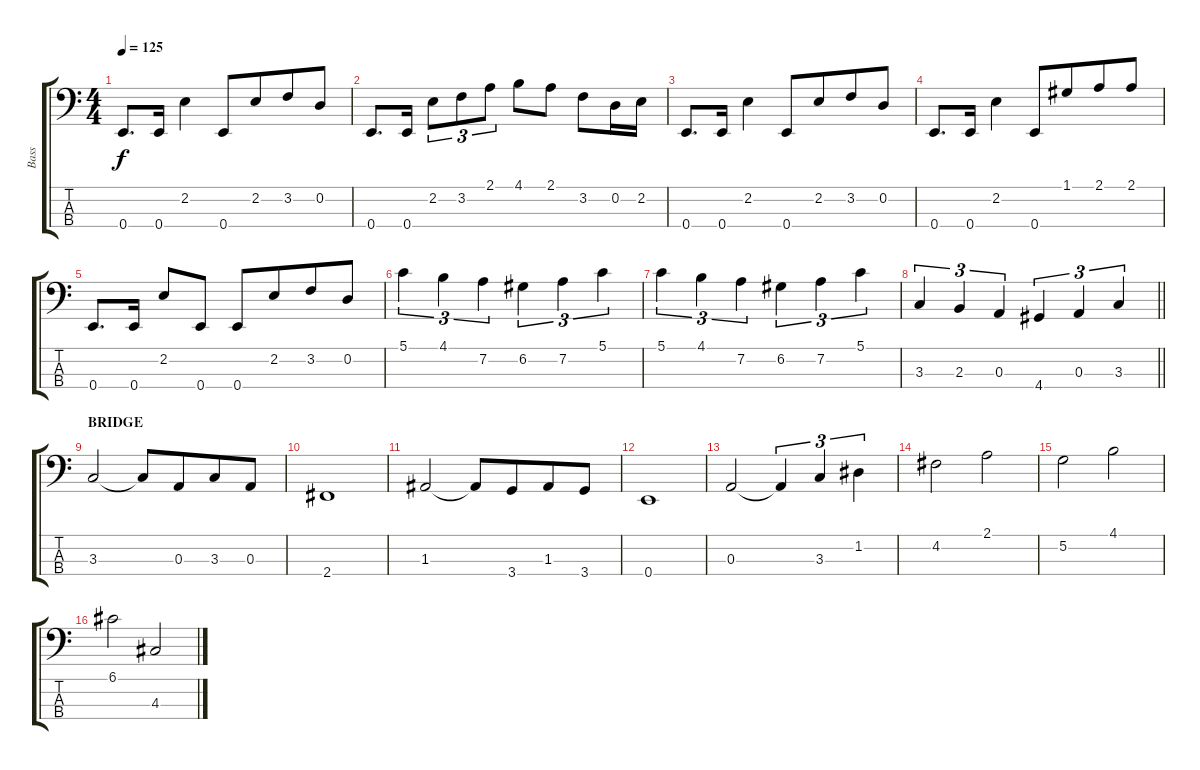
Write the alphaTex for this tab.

\track ("Bass" "Bass") {instrument electricbasspick}
\staff {score tabs}
\tuning (G2 D2 A1 E1) {hide}
\ts (4 4)
\tempo 125
\clef f4
\ks aminor
0.4.8{d dy f} 0.4.16 2.2.4 0.4.8 2.2.8{beam merge} 3.2.8 0.2.8 |
0.4.8{d} 0.4.16 2.2.8{tu (3 2)} 3.2.8{tu (3 2)} 2.1.8{tu (3 2)} 4.1.8 2.1.8 3.2.8 0.2.16 2.2.16 |
0.4.8{d} 0.4.16 2.2.4 0.4.8 2.2.8{beam merge} 3.2.8 0.2.8 |
0.4.8{d} 0.4.16 2.2.4 0.4.8 1.1.8{beam merge} 2.1.8 2.1.8 |
0.4.8{d} 0.4.16 2.2.8 0.4.8 0.4.8 2.2.8{beam merge} 3.2.8 0.2.8 |
5.1.4{tu (3 2)} 4.1.4{tu (3 2)} 7.2.4{tu (3 2)} 6.2.4{tu (3 2)} 7.2.4{tu (3 2)} 5.1.4{tu (3 2)} |
5.1.4{tu (3 2)} 4.1.4{tu (3 2)} 7.2.4{tu (3 2)} 6.2.4{tu (3 2)} 7.2.4{tu (3 2)} 5.1.4{tu (3 2)} |
\barLineRight lightlight
3.3.4{tu (3 2)} 2.3.4{tu (3 2)} 0.3.4{tu (3 2)} 4.4.4{tu (3 2)} 0.3.4{tu (3 2)} 3.3.4{tu (3 2)} |
\section ("" "BRIDGE")
3.3.2 3.3{t}.8 0.3.8{beam merge} 3.3.8 0.3.8 |
2.4.1 |
1.3.2 1.3{t}.8 3.4.8{beam merge} 1.3.8 3.4.8 |
0.4.1 |
0.3.2 0.3{t}.4{tu (3 2)} 3.3.4{tu (3 2)} 1.2.4{tu (3 2)} |
4.2.2 2.1.2 |
5.2.2 4.1.2 |
6.1.2 4.3.2
